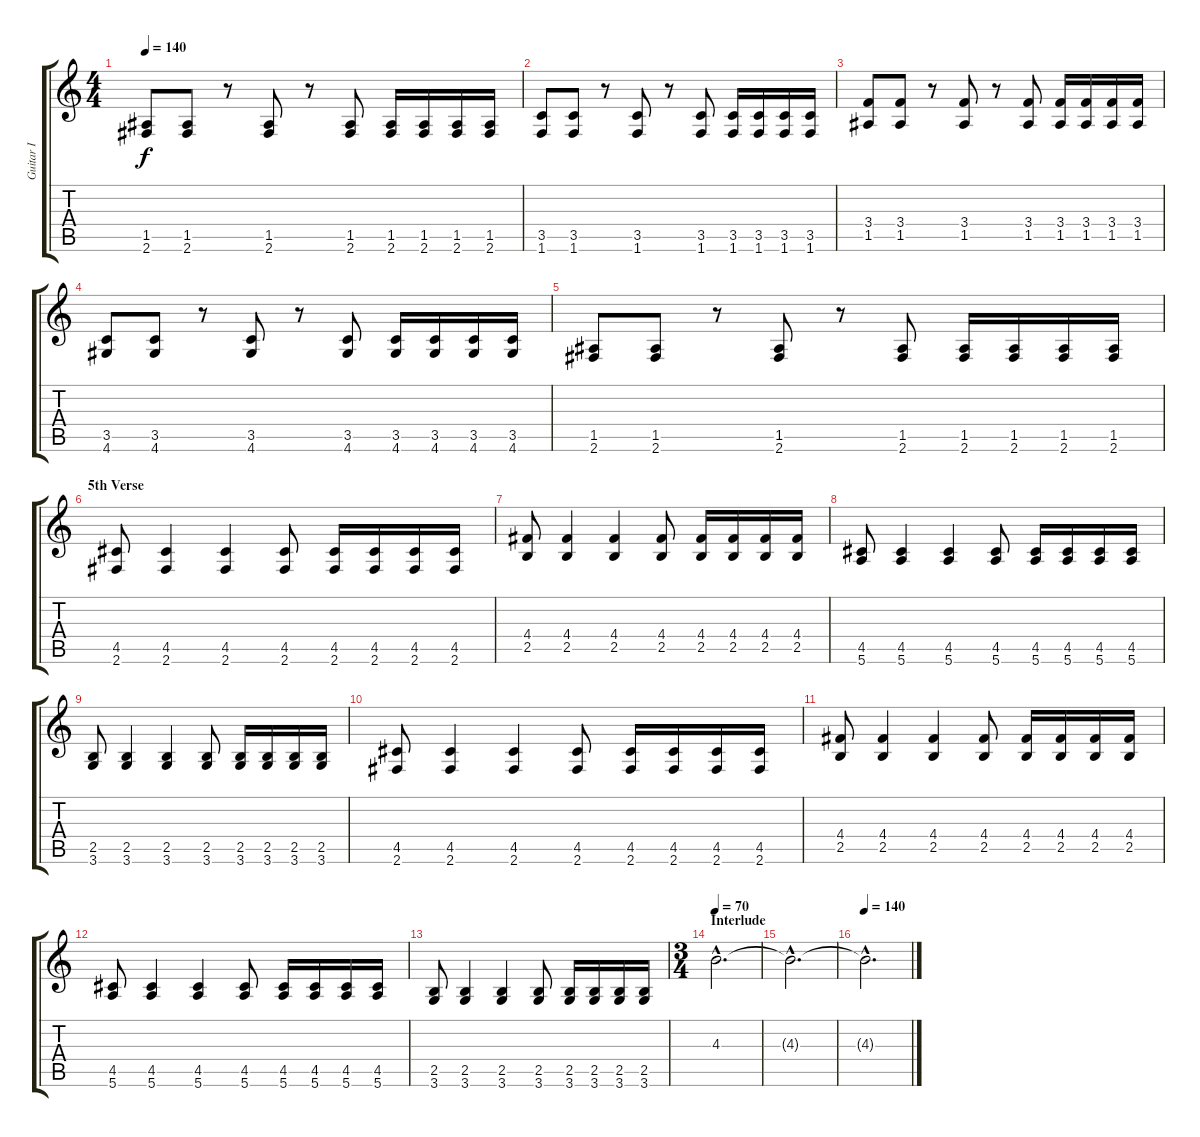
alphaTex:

\track ("Guitar I" "Guitar I") {instrument distortionguitar}
\staff {score tabs}
\tuning (E4 B3 G3 D3 A2 E2) {hide}
\ts (4 4)
\tempo 140
\clef g2
\ks c
(1.5 2.6).8{dy f} (1.5 2.6).8 r.8 (1.5 2.6).8 r.8 (1.5 2.6).8 (1.5 2.6).16 (1.5 2.6).16 (1.5 2.6).16 (1.5 2.6).16 |
(3.5 1.6).8 (3.5 1.6).8 r.8 (3.5 1.6).8 r.8 (3.5 1.6).8 (3.5 1.6).16 (3.5 1.6).16 (3.5 1.6).16 (3.5 1.6).16 |
(3.4 1.5).8 (3.4 1.5).8 r.8 (3.4 1.5).8 r.8 (3.4 1.5).8 (3.4 1.5).16 (3.4 1.5).16 (3.4 1.5).16 (3.4 1.5).16 |
(3.5 4.6).8 (3.5 4.6).8 r.8 (3.5 4.6).8 r.8 (3.5 4.6).8 (3.5 4.6).16 (3.5 4.6).16 (3.5 4.6).16 (3.5 4.6).16 |
(1.5 2.6).8 (1.5 2.6).8 r.8 (1.5 2.6).8 r.8 (1.5 2.6).8 (1.5 2.6).16 (1.5 2.6).16 (1.5 2.6).16 (1.5 2.6).16 |
\section ("" "5th Verse")
(4.5 2.6).8 (4.5 2.6).4 (4.5 2.6).4 (4.5 2.6).8 (4.5 2.6).16 (4.5 2.6).16 (4.5 2.6).16 (4.5 2.6).16 |
(4.4 2.5).8 (4.4 2.5).4 (4.4 2.5).4 (4.4 2.5).8 (4.4 2.5).16 (4.4 2.5).16 (4.4 2.5).16 (4.4 2.5).16 |
(4.5 5.6).8 (4.5 5.6).4 (4.5 5.6).4 (4.5 5.6).8 (4.5 5.6).16 (4.5 5.6).16 (4.5 5.6).16 (4.5 5.6).16 |
(2.5 3.6).8 (2.5 3.6).4 (2.5 3.6).4 (2.5 3.6).8 (2.5 3.6).16 (2.5 3.6).16 (2.5 3.6).16 (2.5 3.6).16 |
(4.5 2.6).8 (4.5 2.6).4 (4.5 2.6).4 (4.5 2.6).8 (4.5 2.6).16 (4.5 2.6).16 (4.5 2.6).16 (4.5 2.6).16 |
(4.4 2.5).8 (4.4 2.5).4 (4.4 2.5).4 (4.4 2.5).8 (4.4 2.5).16 (4.4 2.5).16 (4.4 2.5).16 (4.4 2.5).16 |
(4.5 5.6).8 (4.5 5.6).4 (4.5 5.6).4 (4.5 5.6).8 (4.5 5.6).16 (4.5 5.6).16 (4.5 5.6).16 (4.5 5.6).16 |
(2.5 3.6).8 (2.5 3.6).4 (2.5 3.6).4 (2.5 3.6).8 (2.5 3.6).16 (2.5 3.6).16 (2.5 3.6).16 (2.5 3.6).16 |
\ts (3 4)
\section ("" "Interlude")
\tempo 70
4.3{hac}.2{d volume 0} |
4.3{hac t}.2{d} |
\tempo 140
4.3{hac t}.2{d}
